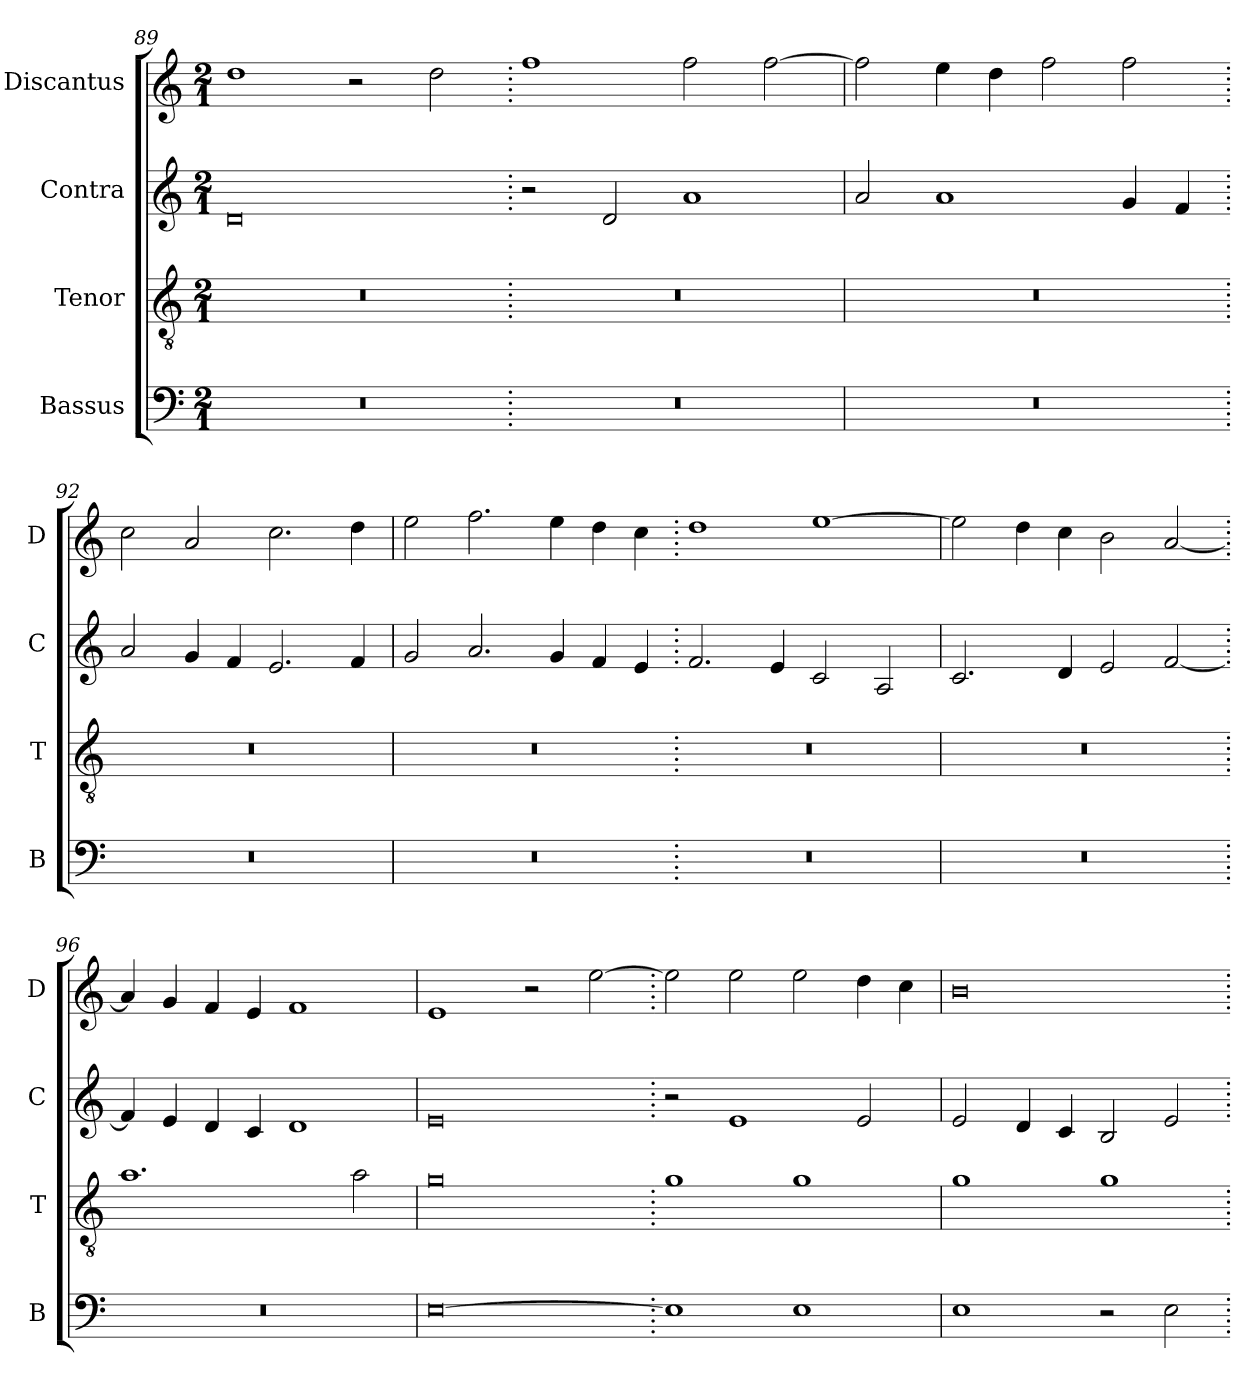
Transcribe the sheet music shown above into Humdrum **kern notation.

**kern	**kern	**kern	**kern
*part4	*part3	*part2	*part1
*staff4	*staff3	*staff2	*staff1
*I"Bassus	*I"Tenor	*I"Contra	*I"Discantus
*I'B	*I'T	*I'C	*I'D
*clefF4	*clefGv2	*clefG2	*clefG2
*k[]	*k[]	*k[]	*k[]
*M2/1	*M2/1	*M2/1	*M2/1
=89	=89	=89	=89
0r	0r	0d	1dd
.	.	.	2r
.	.	.	2dd\
=90.	=90.	=90.	=90.
0r	0r	2r	1ff
.	.	2d/	.
.	.	1a	2ff\
.	.	.	[2ff\
=91	=91	=91	=91
0r	0r	2a/	2ff\]
.	.	1a	4ee\
.	.	.	4dd\
.	.	.	2ff\
.	.	4g/	2ff\
.	.	4f/	.
=92.	=92.	=92.	=92.
0r	0r	2a/	2cc\
.	.	4g/	2a/
.	.	4f/	.
.	.	2.e/	2.cc\
.	.	4f/	4dd\
=93	=93	=93	=93
0r	0r	2g/	2ee\
.	.	2.a/	2.ff\
.	.	4g/	4ee\
.	.	4f/	4dd\
.	.	4e/	4cc\
=94.	=94.	=94.	=94.
0r	0r	2.f/	1dd
.	.	4e/	.
.	.	2c/	[1ee
.	.	2A/	.
=95	=95	=95	=95
0r	0r	2.c/	2ee\]
.	.	.	4dd\
.	.	4d/	4cc\
.	.	2e/	2b\
.	.	[2f/	[2a/
=96.	=96.	=96.	=96.
0r	1.a	4f/]	4a/]
.	.	4e/	4g/
.	.	4d/	4f/
.	.	4c/	4e/
.	.	1d	1f
.	2a\	.	.
=97	=97	=97	=97
[0E	0g	0e	1e
.	.	.	2r
.	.	.	[2ee\
=98.	=98.	=98.	=98.
1E]	1g	2r	2ee\]
.	.	1e	2ee\
1E	1g	.	2ee\
.	.	2e/	4dd\
.	.	.	4cc\
=99	=99	=99	=99
1E	1g	2e/	0b
.	.	4d/	.
.	.	4c/	.
2r	1g	2B/	.
2E\	.	2e/	.
=.	=.	=.	=.
*-	*-	*-	*-
